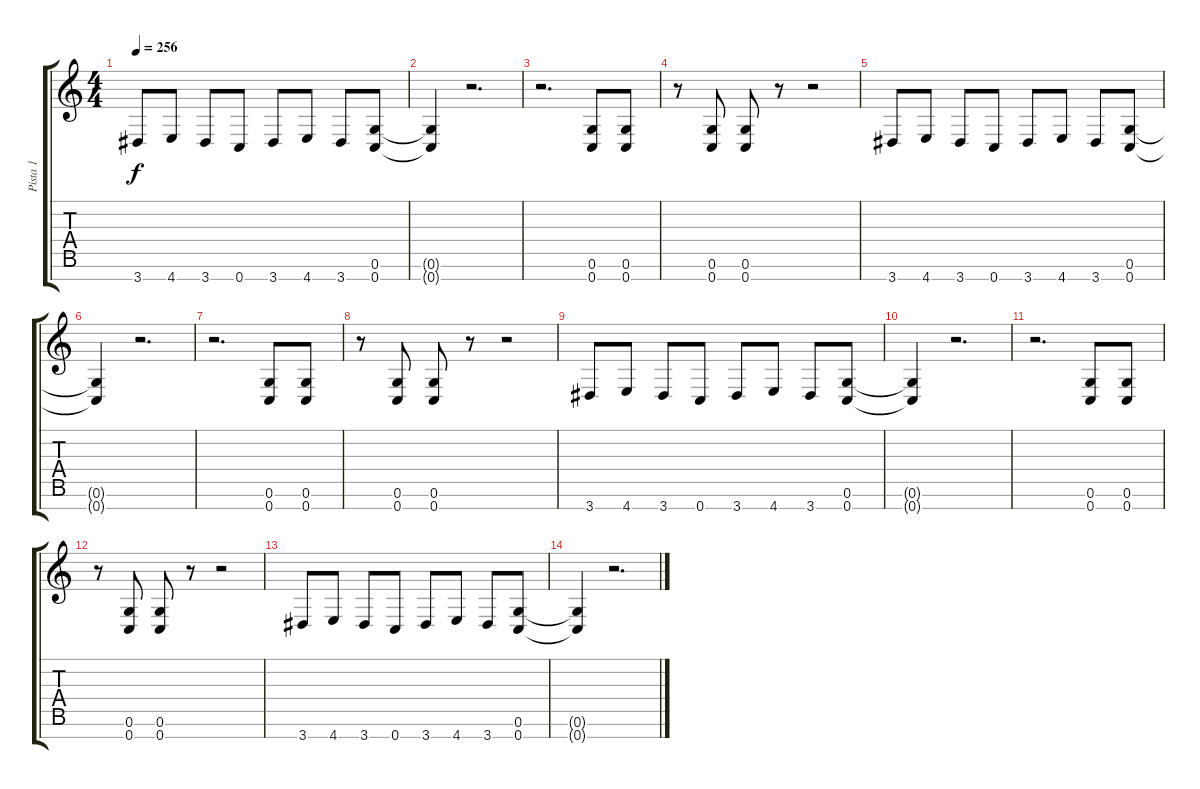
\track ("Pista 1" "Pista 1") {instrument distortionguitar}
\staff {score tabs}
\tuning (E4 B3 G3 D3 C3 G2 C2) {hide}
\ts (4 4)
\tempo 256
\clef g2
\ks c
3.7.8{dy f instrument distortionguitar} 4.7.8 3.7.8 0.7.8 3.7.8 4.7.8 3.7.8 (0.6 0.7).8 |
(0.6{t} 0.7{t}).4 r.2{d} |
r.2{d} (0.6 0.7).8 (0.6 0.7).8 |
r.8 (0.6 0.7).8 (0.6 0.7).8 r.8 r.2 |
3.7.8 4.7.8 3.7.8 0.7.8 3.7.8 4.7.8 3.7.8 (0.6 0.7).8 |
(0.6{t} 0.7{t}).4 r.2{d} |
r.2{d} (0.6 0.7).8 (0.6 0.7).8 |
r.8 (0.6 0.7).8 (0.6 0.7).8 r.8 r.2 |
3.7.8 4.7.8 3.7.8 0.7.8 3.7.8 4.7.8 3.7.8 (0.6 0.7).8 |
(0.6{t} 0.7{t}).4 r.2{d} |
r.2{d} (0.6 0.7).8 (0.6 0.7).8 |
r.8 (0.6 0.7).8 (0.6 0.7).8 r.8 r.2 |
3.7.8 4.7.8 3.7.8 0.7.8 3.7.8 4.7.8 3.7.8 (0.6 0.7).8 |
(0.6{t} 0.7{t}).4 r.2{d}
